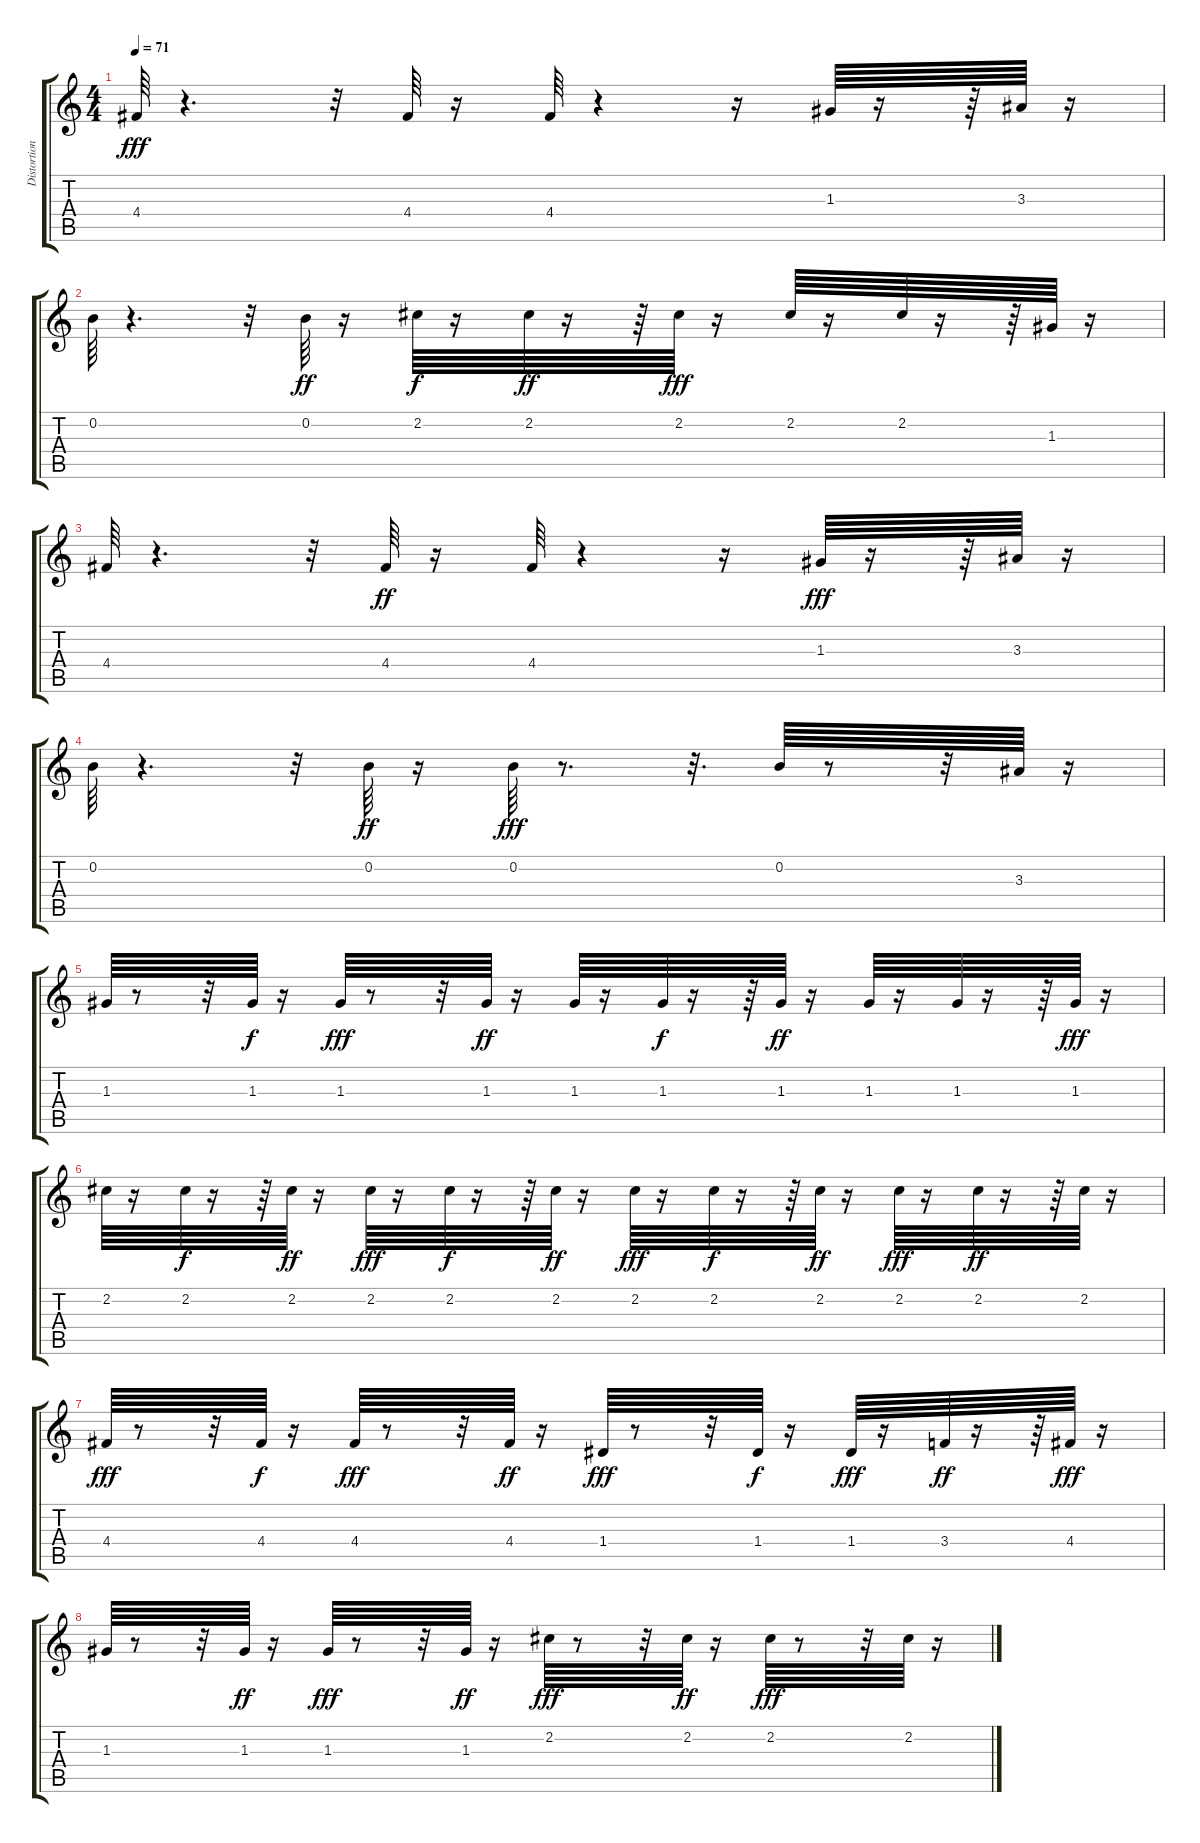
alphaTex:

\track ("Distortion Guitar   " "Distortion") {instrument acousticbass}
\staff {score tabs}
\tuning (E4 B3 G3 D3 A2 E2) {hide}
\ts (4 4)
\tempo 71
\clef g2
\ks c
4.4.64{dy fff} r.4{d} r.32 4.4.64 r.16 4.4.64 r.4 r.16 1.3.64 r.16 r.64 3.3.64 r.16 |
0.2.64 r.4{d} r.32 0.2.64{dy ff} r.16 2.2.64{dy f} r.16 2.2.64{dy ff} r.16 r.64 2.2.64{dy fff} r.16 2.2.64 r.16 2.2.64 r.16 r.64 1.3.64 r.16 |
4.4.64 r.4{d} r.32 4.4.64{dy ff} r.16 4.4.64 r.4 r.16 1.3.64{dy fff} r.16 r.64 3.3.64 r.16 |
0.2.64 r.4{d} r.32 0.2.64{dy ff} r.16 0.2.64{dy fff} r.8{d} r.32{d} 0.2.64 r.8 r.32 3.3.64 r.16 |
1.3.64 r.8 r.32 1.3.64{dy f} r.16 1.3.64{dy fff} r.8 r.32 1.3.64{dy ff} r.16 1.3.64 r.16 1.3.64{dy f} r.16 r.64 1.3.64{dy ff} r.16 1.3.64 r.16 1.3.64 r.16 r.64 1.3.64{dy fff} r.16 |
2.2.64 r.16 2.2.64{dy f} r.16 r.64 2.2.64{dy ff} r.16 2.2.64{dy fff} r.16 2.2.64{dy f} r.16 r.64 2.2.64{dy ff} r.16 2.2.64{dy fff} r.16 2.2.64{dy f} r.16 r.64 2.2.64{dy ff} r.16 2.2.64{dy fff} r.16 2.2.64{dy ff} r.16 r.64 2.2.64 r.16 |
4.4.64{dy fff} r.8 r.32 4.4.64{dy f} r.16 4.4.64{dy fff} r.8 r.32 4.4.64{dy ff} r.16 1.4.64{dy fff} r.8 r.32 1.4.64{dy f} r.16 1.4.64{dy fff} r.16 3.4.64{dy ff} r.16 r.64 4.4.64{dy fff} r.16 |
1.3.64 r.8 r.32 1.3.64{dy ff} r.16 1.3.64{dy fff} r.8 r.32 1.3.64{dy ff} r.16 2.2.64{dy fff} r.8 r.32 2.2.64{dy ff} r.16 2.2.64{dy fff} r.8 r.32 2.2.64 r.16
